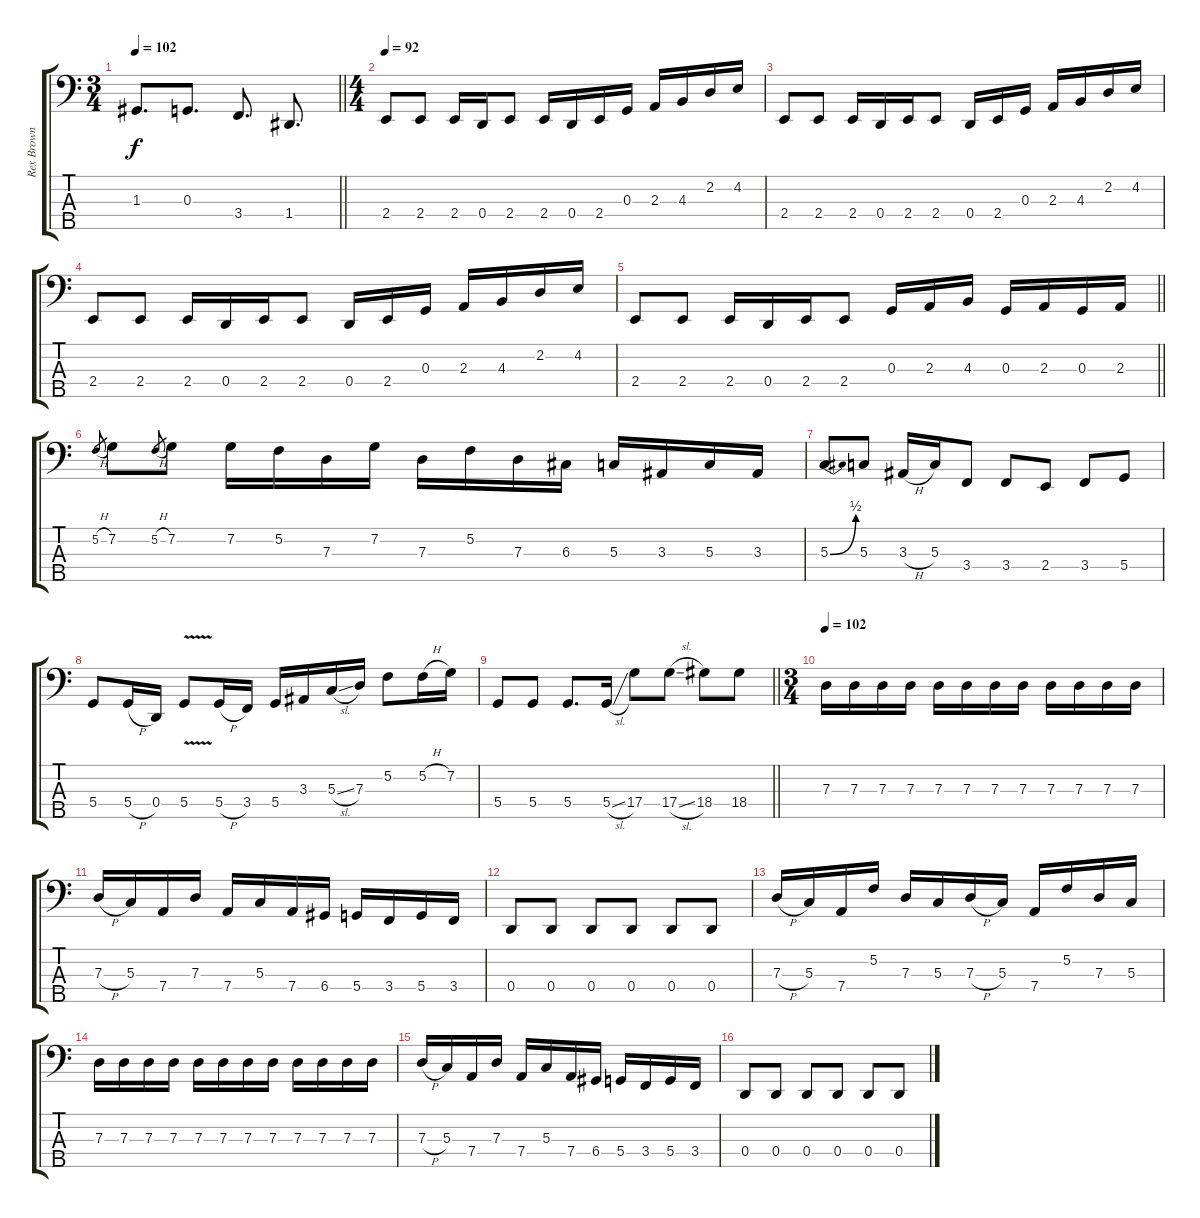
\track ("Rex Brown" "Rex Brown") {instrument fretlessbass}
\staff {score tabs}
\tuning (F2 C2 G1 D1 A0) {hide}
\ts (3 4)
\tempo 102
\clef f4
\barLineRight lightlight
\ks c
1.3.8{d dy f} 0.3.8{d} 3.4.8{d} 1.4.8{d} |
\ts (4 4)
\section ("" "")
\tempo 92
2.4.8 2.4.8 2.4.16 0.4.16 2.4.8 2.4.16 0.4.16 2.4.16 0.3.16 2.3.16 4.3.16 2.2.16 4.2.16 |
2.4.8 2.4.8 2.4.16 0.4.16 2.4.16 2.4.8 0.4.16 2.4.16 0.3.16 2.3.16 4.3.16 2.2.16 4.2.16 |
2.4.8 2.4.8 2.4.16 0.4.16 2.4.16 2.4.8 0.4.16 2.4.16 0.3.16 2.3.16 4.3.16 2.2.16 4.2.16 |
\barLineRight lightlight
2.4.8 2.4.8 2.4.16 0.4.16 2.4.16 2.4.8 0.3.16 2.3.16 4.3.16 0.3.16 2.3.16 0.3.16 2.3.16 |
\section ("" "")
5.2{h}.8{gr} 7.2.8 5.2{h}.8{gr} 7.2.8 7.2.16 5.2.16 7.3.16 7.2.16 7.3.16 5.2.16 7.3.16 6.3.16 5.3.16 3.3.16 5.3.16 3.3.16 |
5.3{be (bend 0 0 60 2)}.8 5.3.8 3.3{h}.16 5.3.16 3.4.8 3.4.8 2.4.8 3.4.8 5.4.8 |
5.4.8 5.4{h}.16 0.4.16 5.4{v}.8 5.4{h}.16 3.4.16 5.4.16 3.3.16 5.3{sl}.16 7.3.16 5.2.8 5.2{h}.16 7.2.16 |
\barLineRight lightlight
5.4.8 5.4.8 5.4.8{d} 5.4{sl}.16 17.4.8 17.4{sl}.8 18.4.8 18.4.8 |
\ts (3 4)
\section ("" "")
\tempo 102
7.3.16 7.3.16 7.3.16 7.3.16 7.3.16 7.3.16 7.3.16 7.3.16 7.3.16 7.3.16 7.3.16 7.3.16 |
7.3{h}.16 5.3.16 7.4.16 7.3.16 7.4.16 5.3.16 7.4.16 6.4.16 5.4.16 3.4.16 5.4.16 3.4.16 |
0.4.8 0.4.8 0.4.8 0.4.8 0.4.8 0.4.8 |
7.3{h}.16 5.3.16 7.4.16 5.2.16 7.3.16 5.3.16 7.3{h}.16 5.3.16 7.4.16 5.2.16 7.3.16 5.3.16 |
7.3.16 7.3.16 7.3.16 7.3.16 7.3.16 7.3.16 7.3.16 7.3.16 7.3.16 7.3.16 7.3.16 7.3.16 |
7.3{h}.16 5.3.16 7.4.16 7.3.16 7.4.16 5.3.16 7.4.16 6.4.16 5.4.16 3.4.16 5.4.16 3.4.16 |
0.4.8 0.4.8 0.4.8 0.4.8 0.4.8 0.4.8
